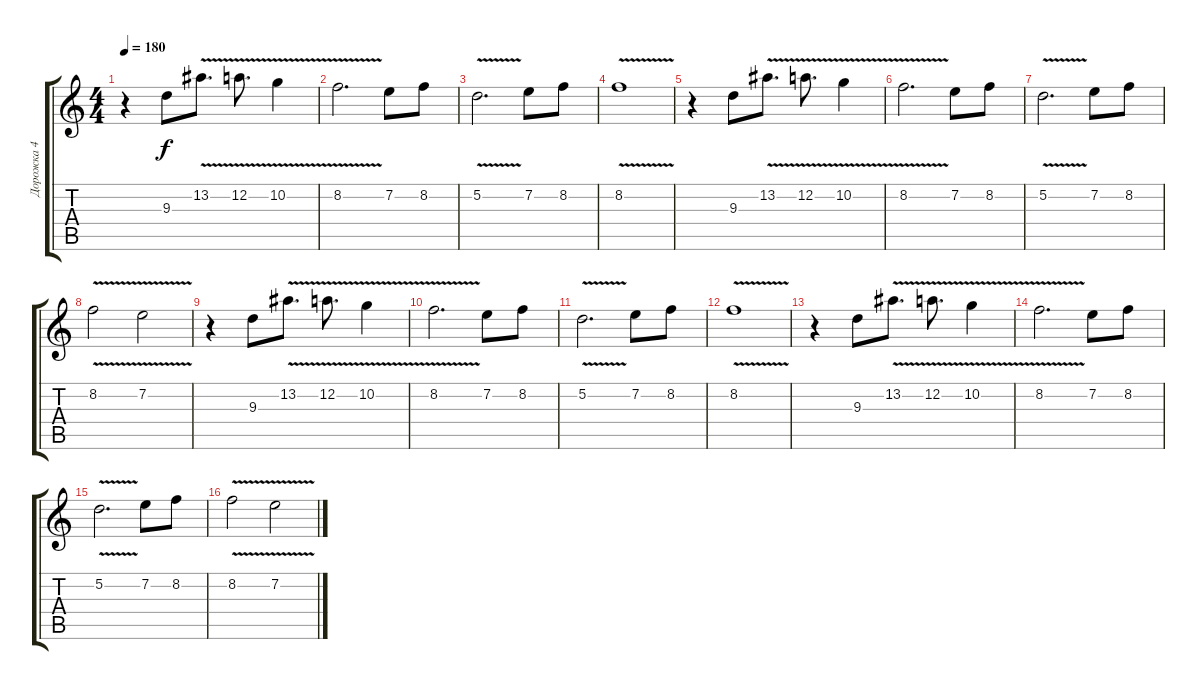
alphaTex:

\track ("Дорожка 4" "Дорожка 4") {instrument distortionguitar}
\staff {score tabs}
\tuning (D4 A3 F3 C3 G2 D2) {hide}
\ts (4 4)
\tempo 180
\clef g2
\ks c
r.4{dy f} 9.3.8 13.2{v}.8{d} 12.2{v}.8{d} 10.2{v}.4 |
8.2{v}.2{d} 7.2.8 8.2.8 |
5.2{v}.2{d} 7.2.8 8.2.8 |
8.2{v}.1 |
r.4 9.3.8 13.2{v}.8{d} 12.2{v}.8{d} 10.2{v}.4 |
8.2{v}.2{d} 7.2.8 8.2.8 |
5.2{v}.2{d} 7.2.8 8.2.8 |
8.2{v}.2 7.2{v}.2 |
r.4 9.3.8 13.2{v}.8{d} 12.2{v}.8{d} 10.2{v}.4 |
8.2{v}.2{d} 7.2.8 8.2.8 |
5.2{v}.2{d} 7.2.8 8.2.8 |
8.2{v}.1 |
r.4 9.3.8 13.2{v}.8{d} 12.2{v}.8{d} 10.2{v}.4 |
8.2{v}.2{d} 7.2.8 8.2.8 |
5.2{v}.2{d} 7.2.8 8.2.8 |
8.2{v}.2 7.2{v}.2
